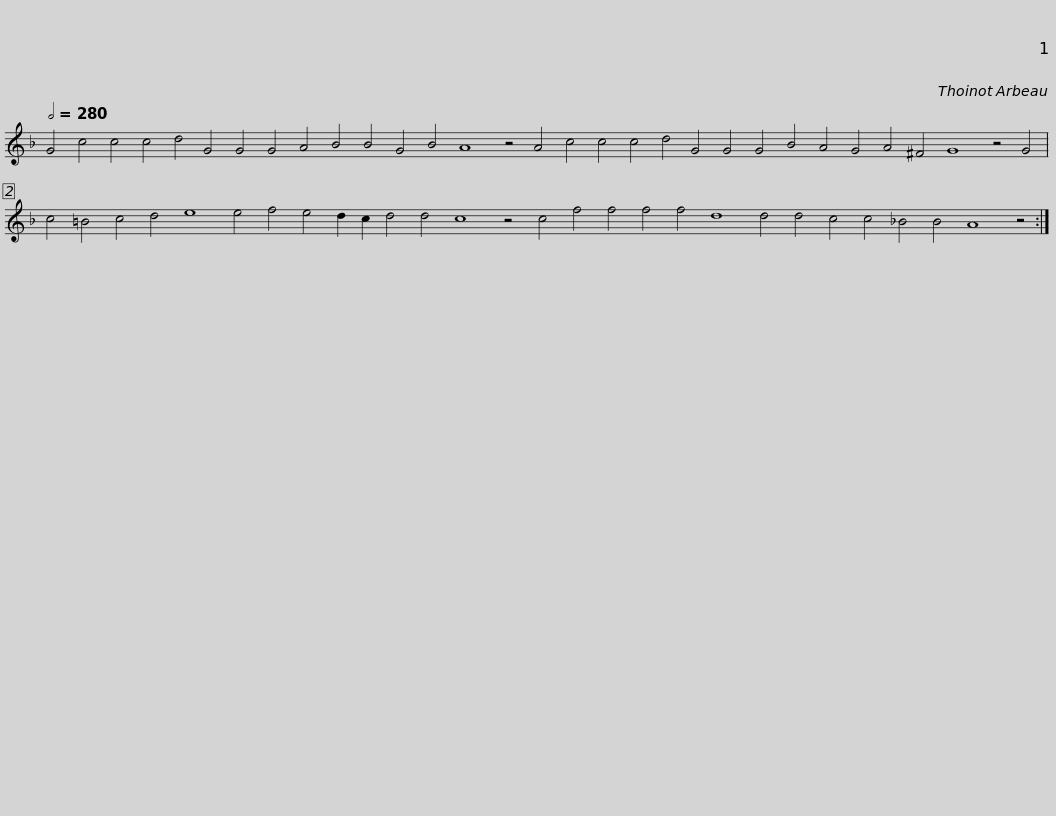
X:1
L:1/8
Q:1/2=280
M:none
I:linebreak $
K:F
V:1 treble
V:1
 G4 c4 c4 c4 d4 G4 G4 G4 A4 B4 B4 G4 B4 A8 z4 A4 c4 c4 c4 d4 G4 G4 G4 B4 A4 G4 A4 ^F4 G8 z4 G4 |$ c4 =B4 c4 d4 e8 e4 f4 e4 d2 c2 d4 d4 c8 z4 c4 f4 f4 f4 f4 d8 d4 d4 c4 c4 _B4 B4 A8 z4 :| %2
